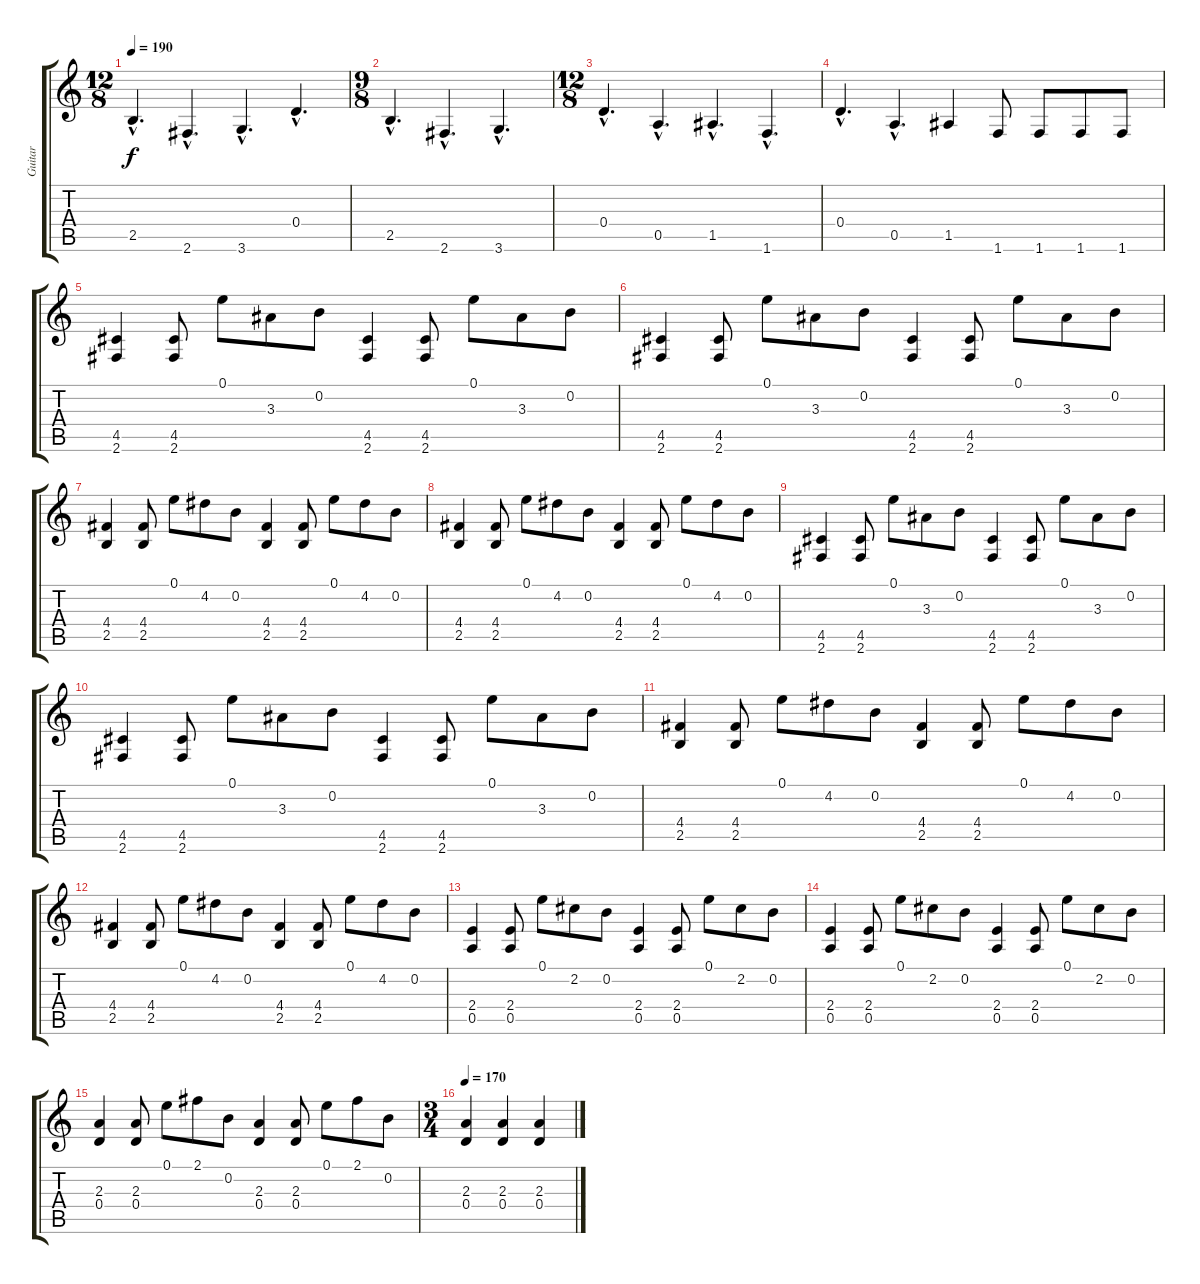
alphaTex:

\track ("Guitar" "Guitar") {instrument overdrivenguitar}
\staff {score tabs}
\tuning (E4 B3 G3 D3 A2 E2) {hide}
\ts (12 8)
\tempo 190
\clef g2
\ks c
2.5{hac}.4{d dy f} 2.6{hac}.4{d} 3.6{hac}.4{d} 0.4{hac}.4{d} |
\ts (9 8)
2.5{hac}.4{d} 2.6{hac}.4{d} 3.6{hac}.4{d} |
\ts (12 8)
0.4{hac}.4{d} 0.5{hac}.4{d} 1.5{hac}.4{d} 1.6{hac}.4{d} |
0.4{hac}.4{d} 0.5{hac}.4{d} 1.5.4 1.6.8 1.6.8 1.6.8 1.6.8 |
(4.5 2.6).4 (4.5 2.6).8 0.1.8 3.3.8 0.2.8 (4.5 2.6).4 (4.5 2.6).8 0.1.8 3.3.8 0.2.8 |
(4.5 2.6).4 (4.5 2.6).8 0.1.8 3.3.8 0.2.8 (4.5 2.6).4 (4.5 2.6).8 0.1.8 3.3.8 0.2.8 |
(4.4 2.5).4 (4.4 2.5).8 0.1.8 4.2.8 0.2.8 (4.4 2.5).4 (4.4 2.5).8 0.1.8 4.2.8 0.2.8 |
(4.4 2.5).4 (4.4 2.5).8 0.1.8 4.2.8 0.2.8 (4.4 2.5).4 (4.4 2.5).8 0.1.8 4.2.8 0.2.8 |
(4.5 2.6).4 (4.5 2.6).8 0.1.8 3.3.8 0.2.8 (4.5 2.6).4 (4.5 2.6).8 0.1.8 3.3.8 0.2.8 |
(4.5 2.6).4 (4.5 2.6).8 0.1.8 3.3.8 0.2.8 (4.5 2.6).4 (4.5 2.6).8 0.1.8 3.3.8 0.2.8 |
(4.4 2.5).4 (4.4 2.5).8 0.1.8 4.2.8 0.2.8 (4.4 2.5).4 (4.4 2.5).8 0.1.8 4.2.8 0.2.8 |
(4.4 2.5).4 (4.4 2.5).8 0.1.8 4.2.8 0.2.8 (4.4 2.5).4 (4.4 2.5).8 0.1.8 4.2.8 0.2.8 |
(2.4 0.5).4 (2.4 0.5).8 0.1.8 2.2.8 0.2.8 (2.4 0.5).4 (2.4 0.5).8 0.1.8 2.2.8 0.2.8 |
(2.4 0.5).4 (2.4 0.5).8 0.1.8 2.2.8 0.2.8 (2.4 0.5).4 (2.4 0.5).8 0.1.8 2.2.8 0.2.8 |
(2.3 0.4).4 (2.3 0.4).8 0.1.8 2.1.8 0.2.8 (2.3 0.4).4 (2.3 0.4).8 0.1.8 2.1.8 0.2.8 |
\ts (3 4)
\tempo 167
\tempo 170
(2.3 0.4).4 (2.3 0.4).4 (2.3 0.4).4
